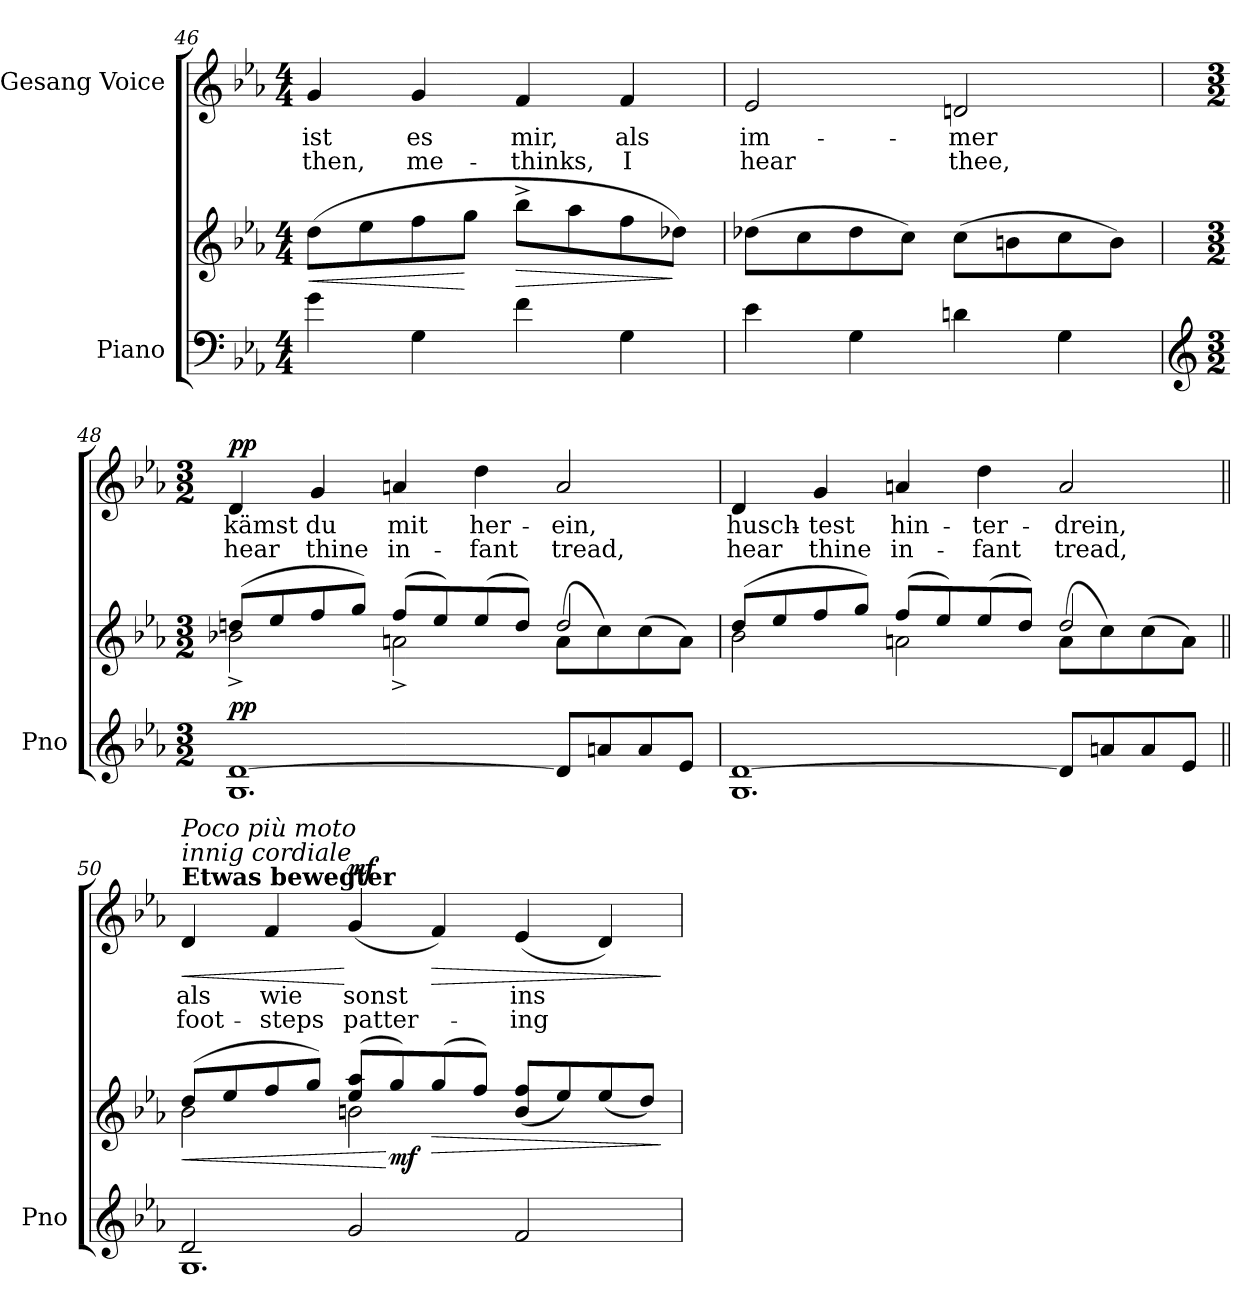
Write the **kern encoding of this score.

**kern	**kern	**dynam	**kern	**text	**text	**dynam
*part2	*part2	*part2	*part1	*part1	*part1	*part1
*staff3	*staff2	*staff2/3	*staff1	*staff1	*staff1	*staff1
*I"Piano	*	*	*I"Gesang Voice	*	*	*
*I'Pno	*	*	*	*	*	*
*clefF4	*clefG2	*	*clefG2	*	*	*
*k[b-e-a-]	*k[b-e-a-]	*	*k[b-e-a-]	*	*	*
*M4/4	*M4/4	*	*M4/4	*	*	*
=46	=46	=46	=46	=46	=46	=46
!	!	!LO:HP:b	!	!LO:LY:b	!LO:LY:b	!
4g\	(8dd\L	<	4g/	ist	then,	.
.	8ee-\	.	.	.	.	.
!	!	!	!	!LO:LY:b	!LO:LY:b	!
4G\	8ff\	.	4g/	es	me-	.
.	8gg\J	[	.	.	.	.
!	!	!LO:HP:b	!	!LO:LY:b	!LO:LY:b	!
4f\	8bb-^\L	>	4f/	mir,	-thinks,	.
.	8aa-\	.	.	.	.	.
!	!	!	!	!LO:LY:b	!LO:LY:b	!
4G\	8ff\	.	4f/	als	I	.
.	8dd-X\J)	]	.	.	.	.
!!LO:LB:g=z
=47	=47	=47	=47	=47	=47	=47
!	!	!	!	!LO:LY:b	!LO:LY:b	!
4e-\	(8dd-X\L	.	2e-/	im-	hear	.
.	8cc\	.	.	.	.	.
4G\	8dd-\	.	.	.	.	.
.	8cc\J)	.	.	.	.	.
!	!	!	!	!LO:LY:b	!LO:LY:b	!
4dn\	(8cc\L	.	2dn/	-mer	thee,	.
.	8bn\	.	.	.	.	.
4G\	8cc\	.	.	.	.	.
.	8b\J)	.	.	.	.	.
=48	=48	=48	=48	=48	=48	=48
*clefG2	*	*	*	*	*	*
*M3/2	*M3/2	*	*M3/2	*	*	*
*^	*^	*	*	*	*	*
!	!	!	!	!LO:DY:a=2	!	!LO:LY:b	!LO:LY:b	!LO:DY:a
[1d	1.G	(8ddn/L	2b-X^\	pp	4d/	kämst	hear	pp
.	.	8ee-/	.	.	.	.	.	.
!	!	!	!	!	!	!LO:LY:b	!LO:LY:b	!
.	.	8ff/	.	.	4g/	du	thine	.
.	.	8gg/J)	.	.	.	.	.	.
!	!	!	!	!	!	!LO:LY:b	!LO:LY:b	!
.	.	(8ff/L	2an^\	.	4an/	mit	in-	.
.	.	8ee-/)	.	.	.	.	.	.
!	!	!	!	!	!	!LO:LY:b	!LO:LY:b	!
.	.	(8ee-/	.	.	4dd\	her-	-fant	.
.	.	8dd/J)	.	.	.	.	.	.
!	!	!	!	!	!	!LO:LY:b	!LO:LY:b	!
8d/L]	.	(8a\L	2dd/	.	2a/	-ein,	tread,	.
8an/	.	8cc\)	.	.	.	.	.	.
8a/	.	(8cc\	.	.	.	.	.	.
8e-/J	.	8a\J)	.	.	.	.	.	.
=49	=49	=49	=49	=49	=49	=49	=49	=49
!	!	!	!	!	!	!LO:LY:b	!LO:LY:b	!
[1d	1.G	(8dd/L	2b-\	.	4d/	husch-	hear	.
.	.	8ee-/	.	.	.	.	.	.
!	!	!	!	!	!	!LO:LY:b	!LO:LY:b	!
.	.	8ff/	.	.	4g/	-test	thine	.
.	.	8gg/J)	.	.	.	.	.	.
!	!	!	!	!	!	!LO:LY:b	!LO:LY:b	!
.	.	(8ff/L	2an\	.	4an/	hin-	in-	.
.	.	8ee-/)	.	.	.	.	.	.
!	!	!	!	!	!	!LO:LY:b	!LO:LY:b	!
.	.	(8ee-/	.	.	4dd\	-ter-	-fant	.
.	.	8dd/J)	.	.	.	.	.	.
!	!	!	!	!	!	!LO:LY:b	!LO:LY:b	!
8d/L]	.	(8a\L	2dd/	.	2a/	-drein,	tread,	.
8an/	.	8cc\)	.	.	.	.	.	.
8a/	.	(8cc\	.	.	.	.	.	.
8e-/J	.	8a\J)	.	.	.	.	.	.
!!LO:LB:g=z
=50||	=50||	=50||	=50||	=50||	=50||	=50||	=50||	=50||
*	*	*	*	*	*MM70	*	*	*
!	!	!	!	!	!LO:TX:a:B:t=Etwas bewegter	!	!	!
!	!	!	!	!	!LO:TX:a:i:t=innig   cordiale	!	!	!
!	!	!	!	!	!LO:TX:a:i:t=Poco più moto	!	!	!
!	!	!	!	!LO:HP:b	!	!LO:LY:b	!LO:LY:b	!LO:HP:b
2d/	1.G	(8dd/L	2b-\	<	4d/	als	foot-	<
.	.	8ee-/	.	.	.	.	.	.
!	!	!	!	!	!	!LO:LY:b	!LO:LY:b	!
.	.	8ff/	.	.	4f/	wie	-steps	.
.	.	8gg/J)	.	.	.	.	.	.
!	!	!	!	!	!	!LO:LY:b	!LO:LY:b	!LO:DY:n=1:a
2g/	.	(8ee-/ 8aa-/L	2bn\	.	(4g/	sonst	patter-	[ mf
!	!	!	!	!LO:DY:n=1:b	!	!	!	!
.	.	8gg/)	.	[ mf	.	.	.	.
!	!	!	!	!LO:HP:b	!	!	!	!LO:HP:b
.	.	(8gg/	.	>	4f/)	.	.	>
.	.	8ff/J)	.	.	.	.	.	.
!	!	!	!	!	!	!LO:LY:b	!LO:LY:b	!
2f/	.	(>8b/ 8ff/L	2ryy	.	(4e-/	ins	-ing	.
.	.	8ee-/)	.	.	.	.	.	.
.	.	(>8ee-/	.	.	4d/)	.	.	.
.	.	8dd/J)	.	.	.	.	.	.
*v	*v	*	*	*	*	*	*	*
*	*v	*v	*	*	*	*	*
.	.	]	.	.	.	]
=	=	=	=	=	=	=
*-	*-	*-	*-	*-	*-	*-
